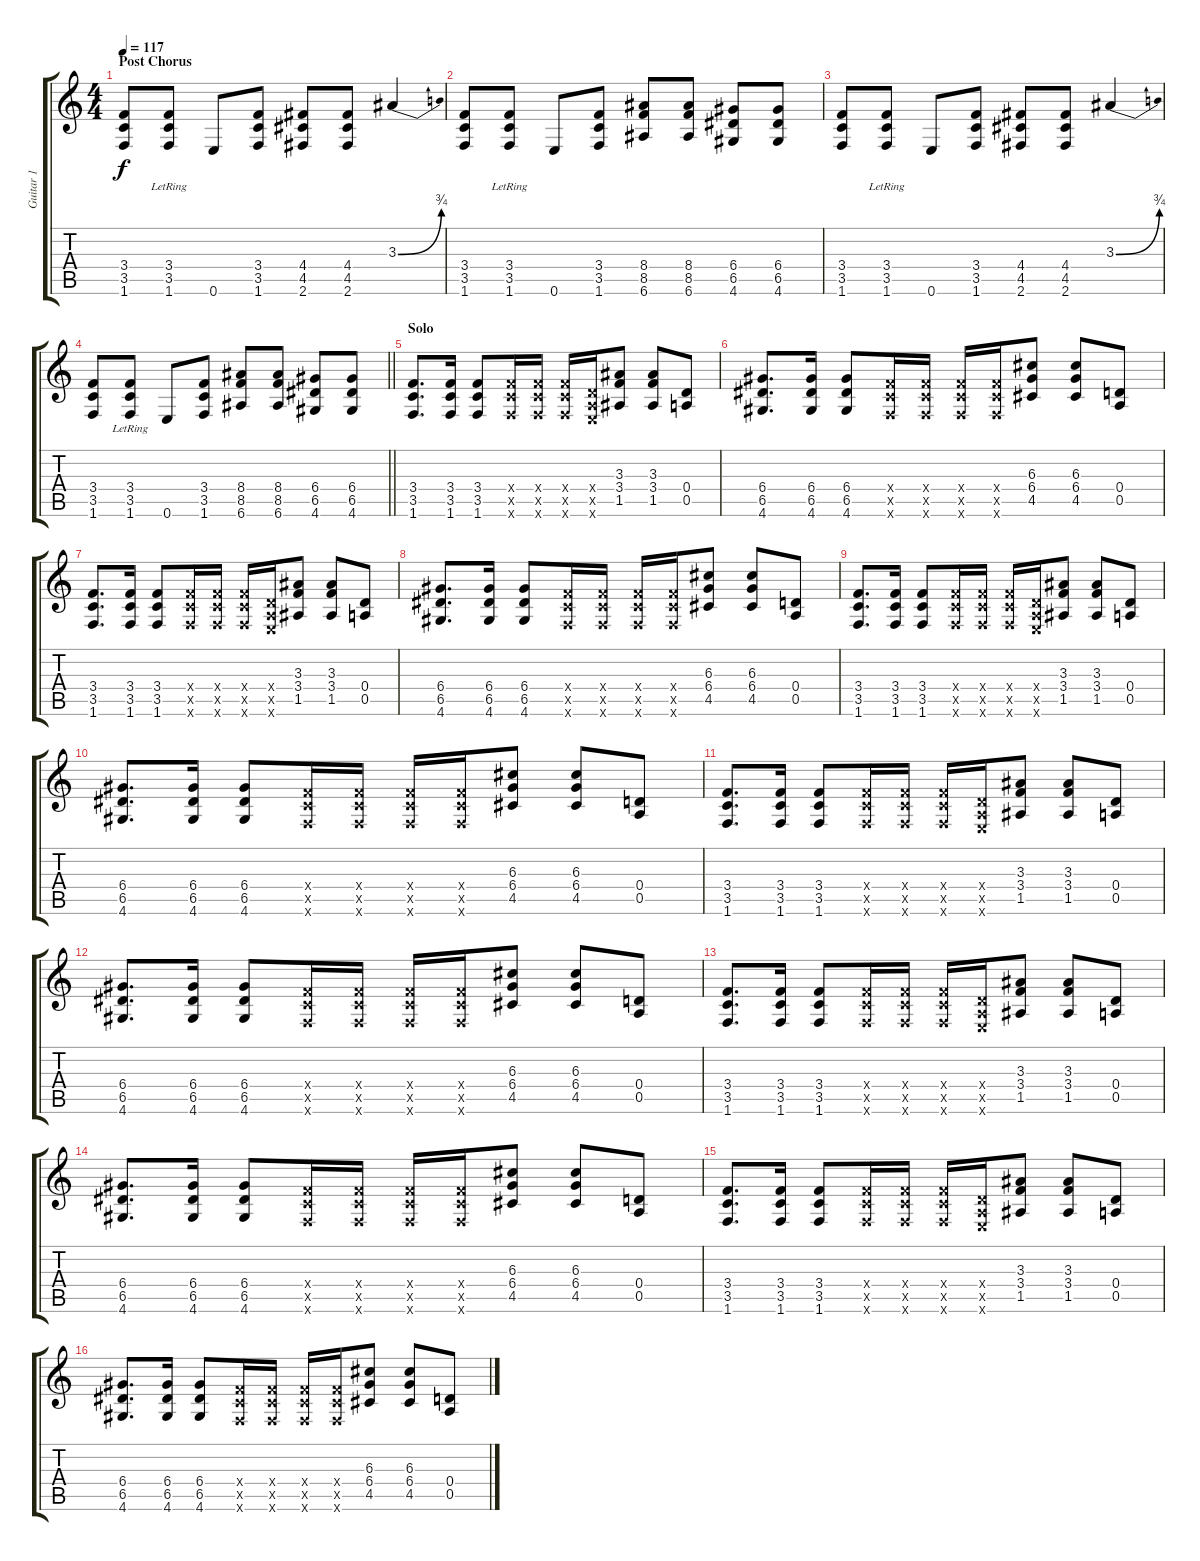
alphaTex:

\track ("Guitar 1" "Guitar 1") {instrument distortionguitar}
\staff {score tabs}
\tuning (E4 B3 G3 D3 A2 E2) {hide}
\ts (4 4)
\section ("" "Post Chorus")
\tempo 117
\clef g2
\ks c
(3.4 3.5 1.6).8{dy f} (3.4{lr} 3.5{lr} 1.6).8 0.6.8 (3.4 3.5 1.6).8 (4.4 4.5 2.6).8 (4.4 4.5 2.6).8 3.3{be (bend 0 0 60 3)}.4 |
(3.4 3.5 1.6).8 (3.4{lr} 3.5{lr} 1.6).8 0.6.8 (3.4 3.5 1.6).8 (8.4 8.5 6.6).8 (8.4 8.5 6.6).8 (6.4 6.5 4.6).8 (6.4 6.5 4.6).8 |
(3.4 3.5 1.6).8 (3.4{lr} 3.5{lr} 1.6).8 0.6.8 (3.4 3.5 1.6).8 (4.4 4.5 2.6).8 (4.4 4.5 2.6).8 3.3{be (bend 0 0 60 3)}.4 |
\barLineRight lightlight
(3.4 3.5 1.6).8 (3.4{lr} 3.5{lr} 1.6).8 0.6.8 (3.4 3.5 1.6).8 (8.4 8.5 6.6).8 (8.4 8.5 6.6).8 (6.4 6.5 4.6).8 (6.4 6.5 4.6).8 |
\section ("" "Solo")
(3.4 3.5 1.6).8{d} (3.4 3.5 1.6).16 (3.4 3.5 1.6).8 (3.4{x} 3.5{x} 1.6{x}).16 (3.4{x} 3.5{x} 1.6{x}).16 (3.4{x} 3.5{x} 1.6{x}).16 (0.4{x} 0.5{x} 0.6{x}).16 (3.3 3.4 1.5).8 (3.3 3.4 1.5).8 (0.4 0.5).8 |
(6.4 6.5 4.6).8{d} (6.4 6.5 4.6).16 (6.4 6.5 4.6).8 (3.4{x} 3.5{x} 1.6{x}).16 (3.4{x} 3.5{x} 1.6{x}).16 (3.4{x} 3.5{x} 1.6{x}).16 (3.4{x} 3.5{x} 1.6{x}).16 (6.3 6.4 4.5).8 (6.3 6.4 4.5).8 (0.4 0.5).8 |
(3.4 3.5 1.6).8{d} (3.4 3.5 1.6).16 (3.4 3.5 1.6).8 (3.4{x} 3.5{x} 1.6{x}).16 (3.4{x} 3.5{x} 1.6{x}).16 (3.4{x} 3.5{x} 1.6{x}).16 (0.4{x} 0.5{x} 0.6{x}).16 (3.3 3.4 1.5).8 (3.3 3.4 1.5).8 (0.4 0.5).8 |
(6.4 6.5 4.6).8{d} (6.4 6.5 4.6).16 (6.4 6.5 4.6).8 (3.4{x} 3.5{x} 1.6{x}).16 (3.4{x} 3.5{x} 1.6{x}).16 (3.4{x} 3.5{x} 1.6{x}).16 (3.4{x} 3.5{x} 1.6{x}).16 (6.3 6.4 4.5).8 (6.3 6.4 4.5).8 (0.4 0.5).8 |
(3.4 3.5 1.6).8{d} (3.4 3.5 1.6).16 (3.4 3.5 1.6).8 (3.4{x} 3.5{x} 1.6{x}).16 (3.4{x} 3.5{x} 1.6{x}).16 (3.4{x} 3.5{x} 1.6{x}).16 (0.4{x} 0.5{x} 0.6{x}).16 (3.3 3.4 1.5).8 (3.3 3.4 1.5).8 (0.4 0.5).8 |
(6.4 6.5 4.6).8{d} (6.4 6.5 4.6).16 (6.4 6.5 4.6).8 (3.4{x} 3.5{x} 1.6{x}).16 (3.4{x} 3.5{x} 1.6{x}).16 (3.4{x} 3.5{x} 1.6{x}).16 (3.4{x} 3.5{x} 1.6{x}).16 (6.3 6.4 4.5).8 (6.3 6.4 4.5).8 (0.4 0.5).8 |
(3.4 3.5 1.6).8{d} (3.4 3.5 1.6).16 (3.4 3.5 1.6).8 (3.4{x} 3.5{x} 1.6{x}).16 (3.4{x} 3.5{x} 1.6{x}).16 (3.4{x} 3.5{x} 1.6{x}).16 (0.4{x} 0.5{x} 0.6{x}).16 (3.3 3.4 1.5).8 (3.3 3.4 1.5).8 (0.4 0.5).8 |
(6.4 6.5 4.6).8{d} (6.4 6.5 4.6).16 (6.4 6.5 4.6).8 (3.4{x} 3.5{x} 1.6{x}).16 (3.4{x} 3.5{x} 1.6{x}).16 (3.4{x} 3.5{x} 1.6{x}).16 (3.4{x} 3.5{x} 1.6{x}).16 (6.3 6.4 4.5).8 (6.3 6.4 4.5).8 (0.4 0.5).8 |
(3.4 3.5 1.6).8{d} (3.4 3.5 1.6).16 (3.4 3.5 1.6).8 (3.4{x} 3.5{x} 1.6{x}).16 (3.4{x} 3.5{x} 1.6{x}).16 (3.4{x} 3.5{x} 1.6{x}).16 (0.4{x} 0.5{x} 0.6{x}).16 (3.3 3.4 1.5).8 (3.3 3.4 1.5).8 (0.4 0.5).8 |
(6.4 6.5 4.6).8{d} (6.4 6.5 4.6).16 (6.4 6.5 4.6).8 (3.4{x} 3.5{x} 1.6{x}).16 (3.4{x} 3.5{x} 1.6{x}).16 (3.4{x} 3.5{x} 1.6{x}).16 (3.4{x} 3.5{x} 1.6{x}).16 (6.3 6.4 4.5).8 (6.3 6.4 4.5).8 (0.4 0.5).8 |
(3.4 3.5 1.6).8{d} (3.4 3.5 1.6).16 (3.4 3.5 1.6).8 (3.4{x} 3.5{x} 1.6{x}).16 (3.4{x} 3.5{x} 1.6{x}).16 (3.4{x} 3.5{x} 1.6{x}).16 (0.4{x} 0.5{x} 0.6{x}).16 (3.3 3.4 1.5).8 (3.3 3.4 1.5).8 (0.4 0.5).8 |
(6.4 6.5 4.6).8{d} (6.4 6.5 4.6).16 (6.4 6.5 4.6).8 (3.4{x} 3.5{x} 1.6{x}).16 (3.4{x} 3.5{x} 1.6{x}).16 (3.4{x} 3.5{x} 1.6{x}).16 (3.4{x} 3.5{x} 1.6{x}).16 (6.3 6.4 4.5).8 (6.3 6.4 4.5).8 (0.4 0.5).8
